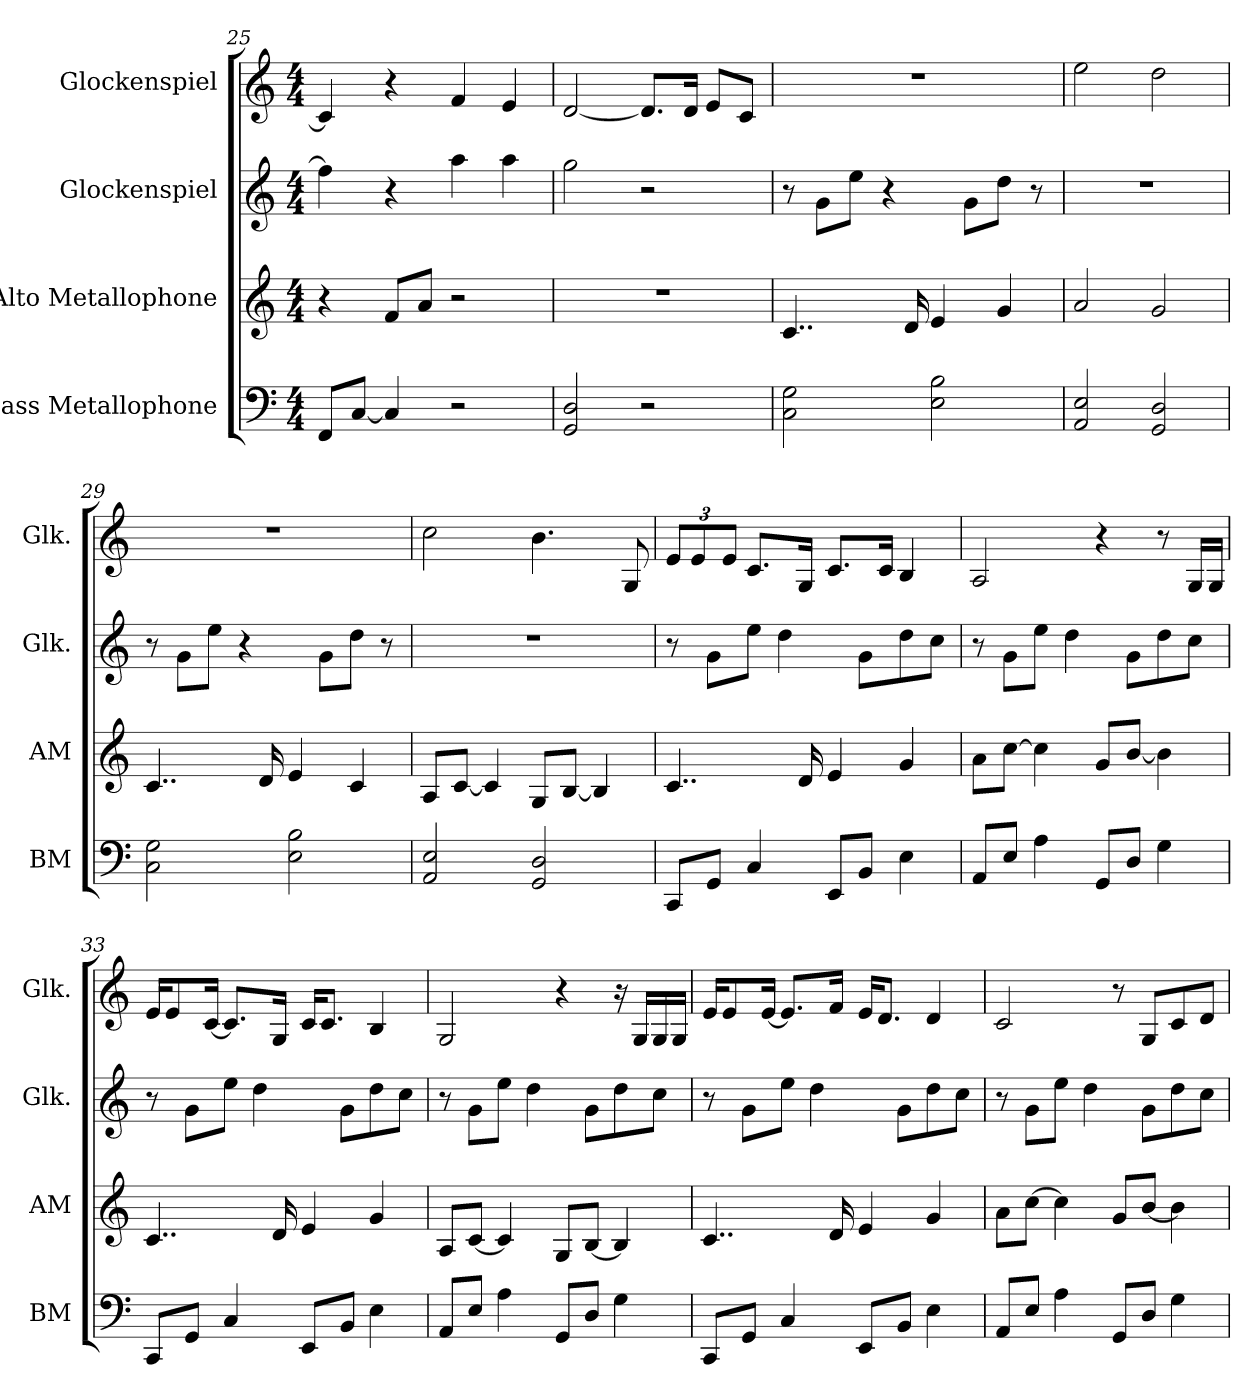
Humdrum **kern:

**kern	**kern	**kern	**kern
*part4	*part3	*part2	*part1
*staff4	*staff3	*staff2	*staff1
*I"Bass Metallophone	*I"Alto Metallophone	*I"Glockenspiel	*I"Glockenspiel
*I'BM	*I'AM	*I'Glk.	*I'Glk.
*clefF4	*clefG2	*clefG2	*clefG2
*	*	*ITrd-14c-24	*ITrd-14c-24
*k[]	*k[]	*k[]	*k[]
*M4/4	*M4/4	*M4/4	*M4/4
=25	=25	=25	=25
8FF/L	4r	4ffff\]	4ccc/]
[8C/J	.	.	.
4C/]	8f/L	4r	4r
.	8a/J	.	.
2r	2r	4aaaa\	4fff/
.	.	4aaaa\	4eee/
=26	=26	=26	=26
2GG/ 2D/	1r	2gggg\	[2ddd/
2r	.	2r	8.ddd/L]
.	.	.	16ddd/Jk
.	.	.	8eee/L
.	.	.	8ccc/J
=27	=27	=27	=27
2C\ 2G\	4..c/	8r	1r
.	.	8ggg\L	.
.	.	8eeee\J	.
.	.	4r	.
.	16d/	.	.
2E\ 2B\	4e/	.	.
.	.	8ggg\L	.
.	4g/	8dddd\J	.
.	.	8r	.
=28	=28	=28	=28
2AA/ 2E/	2a/	1r	2eeee\
2GG/ 2D/	2g/	.	2dddd\
=29	=29	=29	=29
2C\ 2G\	4..c/	8r	1r
.	.	8ggg\L	.
.	.	8eeee\J	.
.	.	4r	.
.	16d/	.	.
2E\ 2B\	4e/	.	.
.	.	8ggg\L	.
.	4c/	8dddd\J	.
.	.	8r	.
=30	=30	=30	=30
2AA/ 2E/	8A/L	1r	2cccc\
.	[8c/J	.	.
.	4c/]	.	.
2GG/ 2D/	8G/L	.	4.bbb\
.	[8B/J	.	.
.	4B/]	.	.
.	.	.	8gg/
!!LO:PB:g=z
=31	=31	=31	=31
*	*	*	*Xbrackettup
8CC/L	4..c/	8r	12eee/L
.	.	.	12eee/
8GG/J	.	8ggg\L	.
.	.	.	12eee/J
4C/	.	8eeee\J	8.ccc/L
.	.	4dddd\	.
.	16d/	.	16gg/Jk
8EE/L	4e/	.	8.ccc/L
8BB/J	.	8ggg\L	.
.	.	.	16ccc/Jk
4E\	4g/	8dddd\	4bb/
.	.	8cccc\J	.
=32	=32	=32	=32
8AA/L	8a\L	8r	2aa/
8E/J	[8cc\J	8ggg\L	.
4A\	4cc\]	8eeee\J	.
.	.	4dddd\	.
8GG/L	8g/L	.	4r
8D/J	[8b/J	8ggg\L	.
4G\	4b\]	8dddd\	8r
.	.	8cccc\J	16gg/LL
.	.	.	16gg/JJ
=33	=33	=33	=33
8CC/L	4..c/	8r	16eee/KL
.	.	.	8eee/
8GG/J	.	8ggg\L	.
.	.	.	[16ccc/Jk
4C/	.	8eeee\J	8.ccc/L]
.	.	4dddd\	.
.	16d/	.	16gg/Jk
8EE/L	4e/	.	16ccc/KL
.	.	.	8.ccc/J
8BB/J	.	8ggg\L	.
4E\	4g/	8dddd\	4bb/
.	.	8cccc\J	.
=34	=34	=34	=34
8AA/L	8A/L	8r	2gg/
8E/J	[8c/J	8ggg\L	.
4A\	4c/]	8eeee\J	.
.	.	4dddd\	.
8GG/L	8G/L	.	4r
8D/J	[8B/J	8ggg\L	.
4G\	4B/]	8dddd\	16r
.	.	.	16gg/LL
.	.	8cccc\J	16gg/
.	.	.	16gg/JJ
=35	=35	=35	=35
8CC/L	4..c/	8r	16eee/KL
.	.	.	8eee/
8GG/J	.	8ggg\L	.
.	.	.	[16eee/Jk
4C/	.	8eeee\J	8.eee/L]
.	.	4dddd\	.
.	16d/	.	16fff/Jk
8EE/L	4e/	.	16eee/KL
.	.	.	8.ddd/J
8BB/J	.	8ggg\L	.
4E\	4g/	8dddd\	4ddd/
.	.	8cccc\J	.
=36	=36	=36	=36
8AA/L	8a\L	8r	2ccc/
8E/J	[8cc\J	8ggg\L	.
4A\	4cc\]	8eeee\J	.
.	.	4dddd\	.
8GG/L	8g/L	.	8r
8D/J	[8b/J	8ggg\L	8gg/L
4G\	4b\]	8dddd\	8ccc/
.	.	8cccc\J	8ddd/J
=	=	=	=
*-	*-	*-	*-
